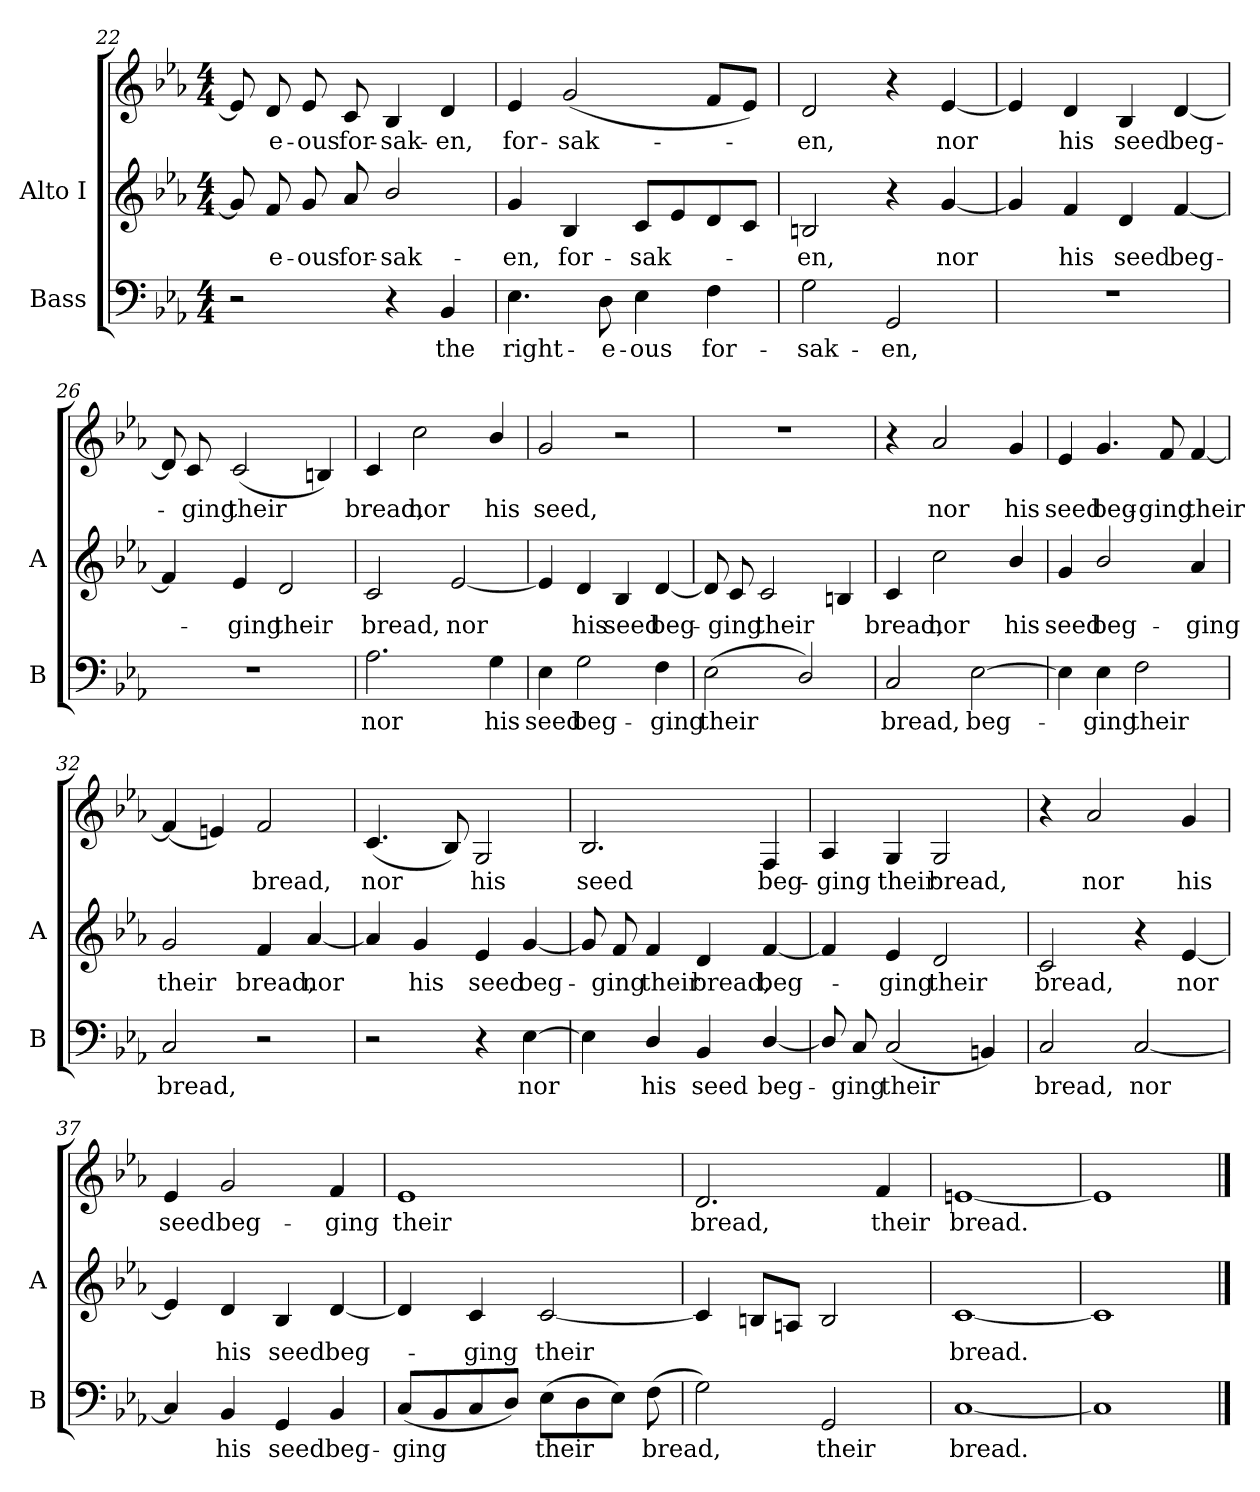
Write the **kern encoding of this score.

**kern	**text	**kern	**text	**kern	**text
*part2	*part2	*part1	*part1	*part1	*part1
*staff3	*staff3	*staff2	*staff2	*staff1	*staff1
*I"Bass	*	*I"Alto I	*	*	*
*I'B	*	*I'A	*	*	*
!!LO:LB:g=z
*clefF4	*	*clefG2	*	*clefG2	*
*k[b-e-a-]	*	*k[b-e-a-]	*	*k[b-e-a-]	*
*E-:	*	*E-:	*	*E-:	*
*M4/4	*	*M4/4	*	*M4/4	*
=22	=22	=22	=22	=22	=22
2r	.	8g]	.	8e-]	.
!	!	!	!LO:LY:b	!	!LO:LY:b
.	.	8f	e-	8d	e-
!	!	!	!LO:LY:b	!	!LO:LY:b
.	.	8g	-ous	8e-	-ous
!	!	!	!LO:LY:b	!	!LO:LY:b
.	.	8a-	for-	8c	for-
!	!	!	!LO:LY:b	!	!LO:LY:b
4r	.	2b-/	-sak-	4B-	-sak-
!	!LO:LY:b	!	!	!	!LO:LY:b
4BB-	the	.	.	4d	-en,
=23	=23	=23	=23	=23	=23
!	!LO:LY:b	!	!LO:LY:b	!	!LO:LY:b
4.E-	right-	4g	en,	4e-	-for-
!	!	!	!LO:LY:b	!	!LO:LY:b
.	.	4B-	for-	(<2g	-sak-
!	!LO:LY:b	!	!	!	!
8D	-e-	.	.	.	.
!	!LO:LY:b	!	!LO:LY:b	!	!
4E-	-ous	8cL	-sak-	.	.
.	.	8e-	.	.	.
!	!LO:LY:b	!	!	!	!
4F	for-	8d	.	8fL	.
.	.	8cJ	.	8e-J)	.
=24	=24	=24	=24	=24	=24
!	!LO:LY:b	!	!LO:LY:b	!	!LO:LY:b
2G	-sak-	2Bn	en,	2d	en,
!	!LO:LY:b	!	!	!	!
2GG	-en,	4r	.	4r	.
!	!	!	!LO:LY:b	!	!LO:LY:b
.	.	[4g	nor	[4e-	nor
=25	=25	=25	=25	=25	=25
1r	.	4g]	.	4e-]	.
!	!	!	!LO:LY:b	!	!LO:LY:b
.	.	4f	his	4d	his
!	!	!	!LO:LY:b	!	!LO:LY:b
.	.	4d	seed	4B-	seed
!	!	!	!LO:LY:b	!	!LO:LY:b
.	.	[4f	beg-	[4d	beg-
=26	=26	=26	=26	=26	=26
1r	.	4f]	.	8d]	.
!	!	!	!	!	!LO:LY:b
.	.	.	.	8c	ging
!	!	!	!LO:LY:b	!	!LO:LY:b
.	.	4e-	ging	(<2c	their
!	!	!	!LO:LY:b	!	!
.	.	2d	their	.	.
.	.	.	.	4Bn)	.
!!LO:LB:g=z
=27	=27	=27	=27	=27	=27
!	!LO:LY:b	!	!LO:LY:b	!	!LO:LY:b
2.A-	nor	2c	bread,	4c	bread,
!	!	!	!	!	!LO:LY:b
.	.	.	.	2cc	nor
!	!	!	!LO:LY:b	!	!
.	.	[2e-	nor	.	.
!	!LO:LY:b	!	!	!	!LO:LY:b
4G	his	.	.	4b-/	his
=28	=28	=28	=28	=28	=28
!	!LO:LY:b	!	!	!	!LO:LY:b
4E-	seed	4e-]	.	2g	seed,
!	!LO:LY:b	!	!LO:LY:b	!	!
2G	beg-	4d	his	.	.
!	!	!	!LO:LY:b	!	!
.	.	4B-	seed	2r	.
!	!LO:LY:b	!	!LO:LY:b	!	!
4F	-ging	[4d	beg-	.	.
=29	=29	=29	=29	=29	=29
!	!LO:LY:b	!	!	!	!
(<2E-	their	8d]	.	1r	.
!	!	!	!LO:LY:b	!	!
.	.	8c	ging	.	.
!	!	!	!LO:LY:b	!	!
.	.	2c	their	.	.
2D/)	.	.	.	.	.
.	.	4Bn	.	.	.
=30	=30	=30	=30	=30	=30
!	!LO:LY:b	!	!LO:LY:b	!	!
2C	bread,	4c	bread,	4r	.
!	!	!	!LO:LY:b	!	!LO:LY:b
.	.	2cc	nor	2a-	nor
!	!LO:LY:b	!	!	!	!
[2E-	beg-	.	.	.	.
!	!	!	!LO:LY:b	!	!LO:LY:b
.	.	4b-/	his	4g	his
=31	=31	=31	=31	=31	=31
!	!	!	!LO:LY:b	!	!LO:LY:b
4E-]	.	4g	seed	4e-	seed
!	!LO:LY:b	!	!LO:LY:b	!	!LO:LY:b
4E-	ging	2b-/	beg-	4.g	beg-
!	!LO:LY:b	!	!	!	!
2F	their	.	.	.	.
!	!	!	!	!	!LO:LY:b
.	.	.	.	8f	-ging
!	!	!	!LO:LY:b	!	!LO:LY:b
.	.	4a-	-ging	[4f	their
!!LO:LB:g=z
=32	=32	=32	=32	=32	=32
!	!LO:LY:b	!	!LO:LY:b	!	!
2C	bread,	2g	their	(<4f]	.
.	.	.	.	4en)	.
!	!	!	!LO:LY:b	!	!LO:LY:b
2r	.	4f	bread,	2f	bread,
!	!	!	!LO:LY:b	!	!
.	.	[4a-	nor	.	.
=33	=33	=33	=33	=33	=33
!	!	!	!	!	!LO:LY:b
2r	.	4a-]	.	(<4.c	nor
!	!	!	!LO:LY:b	!	!
.	.	4g	his	.	.
.	.	.	.	8B-)	.
!	!	!	!LO:LY:b	!	!LO:LY:b
4r	.	4e-	seed	2G	his
!	!LO:LY:b	!	!LO:LY:b	!	!
[4E-	nor	[4g	beg-	.	.
=34	=34	=34	=34	=34	=34
!	!	!	!	!	!LO:LY:b
4E-]	.	8g]	.	2.B-	seed
!	!	!	!LO:LY:b	!	!
.	.	8f	-ging	.	.
!	!LO:LY:b	!	!LO:LY:b	!	!
4D/	his	4f	their	.	.
!	!LO:LY:b	!	!LO:LY:b	!	!
4BB-	seed	4d	bread,	.	.
!	!LO:LY:b	!	!LO:LY:b	!	!LO:LY:b
[4D/	beg-	[4f	beg-	4F	beg-
=35	=35	=35	=35	=35	=35
!	!	!	!	!	!LO:LY:b
8D/]	.	4f]	.	4A-	ging
!	!LO:LY:b	!	!	!	!
8C	ging	.	.	.	.
!	!LO:LY:b	!	!LO:LY:b	!	!LO:LY:b
(<2C	their	4e-	ging	4G	their
!	!	!	!LO:LY:b	!	!LO:LY:b
.	.	2d	their	2G	bread,
4BBn)	.	.	.	.	.
!!LO:LB:g=z
=36	=36	=36	=36	=36	=36
!	!LO:LY:b	!	!LO:LY:b	!	!
2C	bread,	2c	bread,	4r	.
!	!	!	!	!	!LO:LY:b
.	.	.	.	2a-	nor
!	!LO:LY:b	!	!	!	!
[2C	nor	4r	.	.	.
!	!	!	!LO:LY:b	!	!LO:LY:b
.	.	[4e-	nor	4g	his
=37	=37	=37	=37	=37	=37
!	!	!	!	!	!LO:LY:b
4C]	.	4e-]	.	4e-	seed
!	!LO:LY:b	!	!LO:LY:b	!	!LO:LY:b
4BB-	his	4d	his	2g	beg-
!	!LO:LY:b	!	!LO:LY:b	!	!
4GG	seed	4B-	seed	.	.
!	!LO:LY:b	!	!LO:LY:b	!	!LO:LY:b
4BB-	beg-	[4d	beg-	4f	-ging
=38	=38	=38	=38	=38	=38
!	!LO:LY:b	!	!	!	!LO:LY:b
(<8CL	-ging	4d]	.	1e-	their
8BB-	.	.	.	.	.
!	!	!	!LO:LY:b	!	!
8C	.	4c	ging	.	.
8DJ)	.	.	.	.	.
!	!LO:LY:b	!	!LO:LY:b	!	!
(>8E-L	their	[2c	their	.	.
8D	.	.	.	.	.
8E-J)	.	.	.	.	.
!	!LO:LY:b	!	!	!	!
(>8FL	bread,	.	.	.	.
=39	=39	=39	=39	=39	=39
!	!	!	!	!	!LO:LY:b
2G)	.	4c]	.	2.d	bread,
.	.	8BnL	.	.	.
.	.	8AnJ	.	.	.
!	!LO:LY:b	!	!	!	!
2GG	their	2B	.	.	.
!	!	!	!	!	!LO:LY:b
.	.	.	.	4f	their
=40	=40	=40	=40	=40	=40
!	!LO:LY:b	!	!LO:LY:b	!	!LO:LY:b
[1C	bread.	[1c	bread.	[1en	bread.
=41	=41	=41	=41	=41	=41
1C]	.	1c]	.	1e]	.
==	==	==	==	==	==
*-	*-	*-	*-	*-	*-
